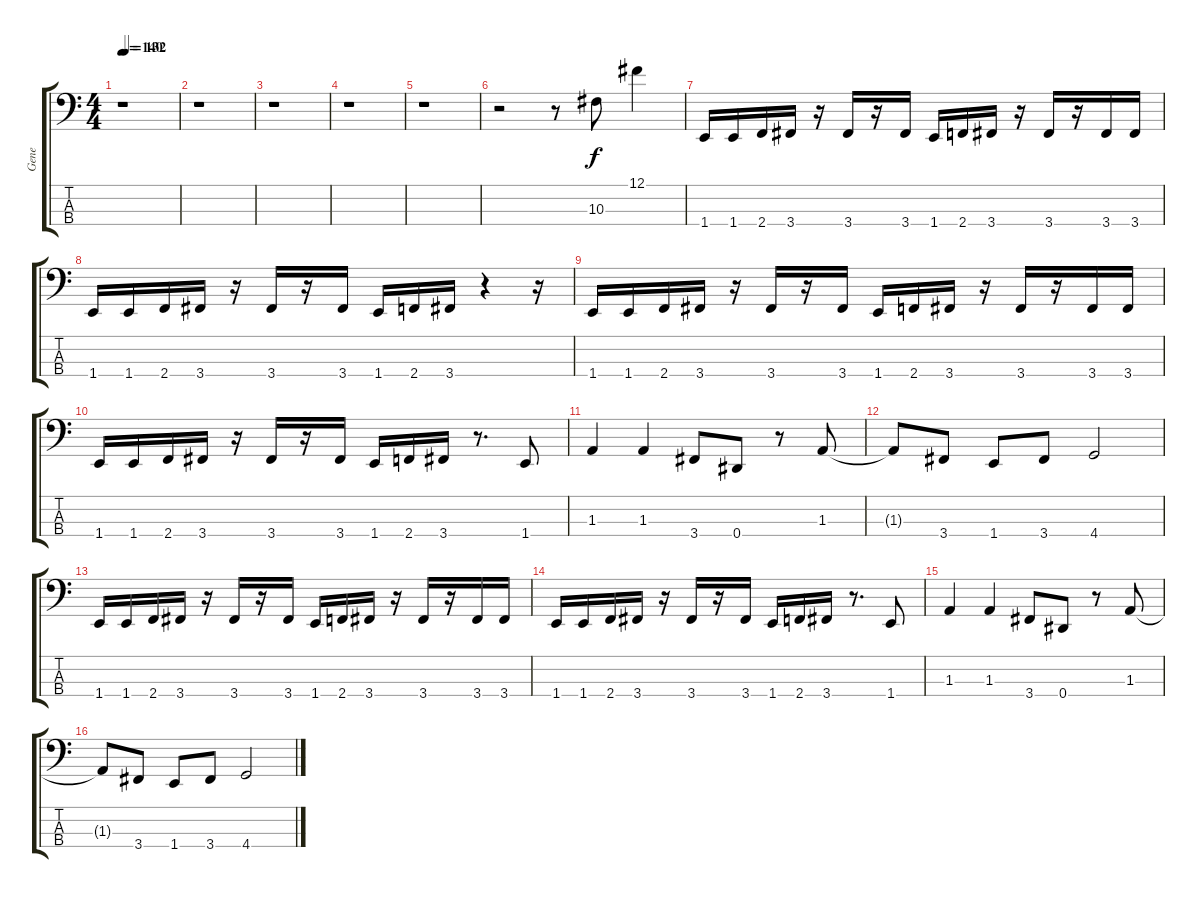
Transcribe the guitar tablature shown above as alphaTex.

\track ("Gene" "Gene") {instrument electricbasspick}
\staff {score tabs}
\tuning (Gb2 Db2 Ab1 Eb1) {hide}
\ts (4 4)
\tempo 140
\tempo (132 0.0625)
\tempo 140
\clef f4
\ks c
r.1{dy f instrument electricbasspick} |
r.1 |
r.1 |
r.1 |
r.1 |
r.2 r.8 10.3.8 12.1.4 |
1.4.16 1.4.16 2.4.16 3.4.16 r.16 3.4.16 r.16 3.4.16 1.4.16 2.4.16 3.4.16 r.16 3.4.16 r.16 3.4.16 3.4.16 |
1.4.16 1.4.16 2.4.16 3.4.16 r.16 3.4.16 r.16 3.4.16 1.4.16 2.4.16 3.4.16 r.4 r.16 |
1.4.16 1.4.16 2.4.16 3.4.16 r.16 3.4.16 r.16 3.4.16 1.4.16 2.4.16 3.4.16 r.16 3.4.16 r.16 3.4.16 3.4.16 |
1.4.16 1.4.16 2.4.16 3.4.16 r.16 3.4.16 r.16 3.4.16 1.4.16 2.4.16 3.4.16 r.8{d} 1.4.8 |
1.3.4 1.3.4 3.4.8 0.4.8 r.8 1.3.8 |
1.3{t}.8 3.4.8 1.4.8 3.4.8 4.4.2 |
1.4.16 1.4.16 2.4.16 3.4.16 r.16 3.4.16 r.16 3.4.16 1.4.16 2.4.16 3.4.16 r.16 3.4.16 r.16 3.4.16 3.4.16 |
1.4.16 1.4.16 2.4.16 3.4.16 r.16 3.4.16 r.16 3.4.16 1.4.16 2.4.16 3.4.16 r.8{d} 1.4.8 |
1.3.4 1.3.4 3.4.8 0.4.8 r.8 1.3.8 |
1.3{t}.8 3.4.8 1.4.8 3.4.8 4.4.2
